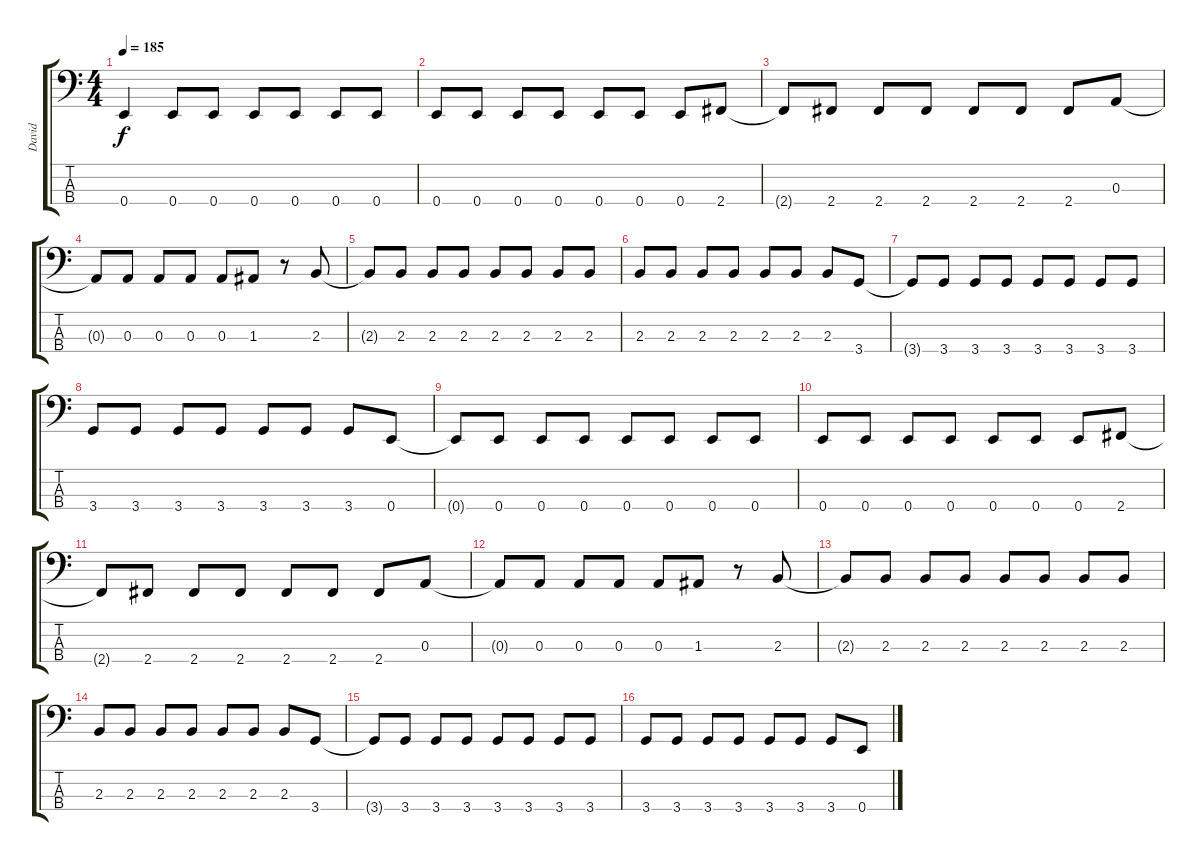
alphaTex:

\track ("David" "David") {instrument electricbassfinger}
\staff {score tabs}
\tuning (G2 D2 A1 E1) {hide}
\ts (4 4)
\tempo 185
\clef f4
\ks c
0.4{t}.4{dy f} 0.4.8 0.4.8 0.4.8 0.4.8 0.4.8 0.4.8 |
0.4.8 0.4.8 0.4.8 0.4.8 0.4.8 0.4.8 0.4.8 2.4.8 |
2.4{t}.8 2.4.8 2.4.8 2.4.8 2.4.8 2.4.8 2.4.8 0.3.8 |
0.3{t}.8 0.3.8 0.3.8 0.3.8 0.3.8 1.3.8 r.8 2.3.8 |
2.3{t}.8 2.3.8 2.3.8 2.3.8 2.3.8 2.3.8 2.3.8 2.3.8 |
2.3.8 2.3.8 2.3.8 2.3.8 2.3.8 2.3.8 2.3.8 3.4.8 |
3.4{t}.8 3.4.8 3.4.8 3.4.8 3.4.8 3.4.8 3.4.8 3.4.8 |
3.4.8 3.4.8 3.4.8 3.4.8 3.4.8 3.4.8 3.4.8 0.4.8 |
0.4{t}.8 0.4.8 0.4.8 0.4.8 0.4.8 0.4.8 0.4.8 0.4.8 |
0.4.8 0.4.8 0.4.8 0.4.8 0.4.8 0.4.8 0.4.8 2.4.8 |
2.4{t}.8 2.4.8 2.4.8 2.4.8 2.4.8 2.4.8 2.4.8 0.3.8 |
0.3{t}.8 0.3.8 0.3.8 0.3.8 0.3.8 1.3.8 r.8 2.3.8 |
2.3{t}.8 2.3.8 2.3.8 2.3.8 2.3.8 2.3.8 2.3.8 2.3.8 |
2.3.8 2.3.8 2.3.8 2.3.8 2.3.8 2.3.8 2.3.8 3.4.8 |
3.4{t}.8 3.4.8 3.4.8 3.4.8 3.4.8 3.4.8 3.4.8 3.4.8 |
3.4.8 3.4.8 3.4.8 3.4.8 3.4.8 3.4.8 3.4.8 0.4.8
